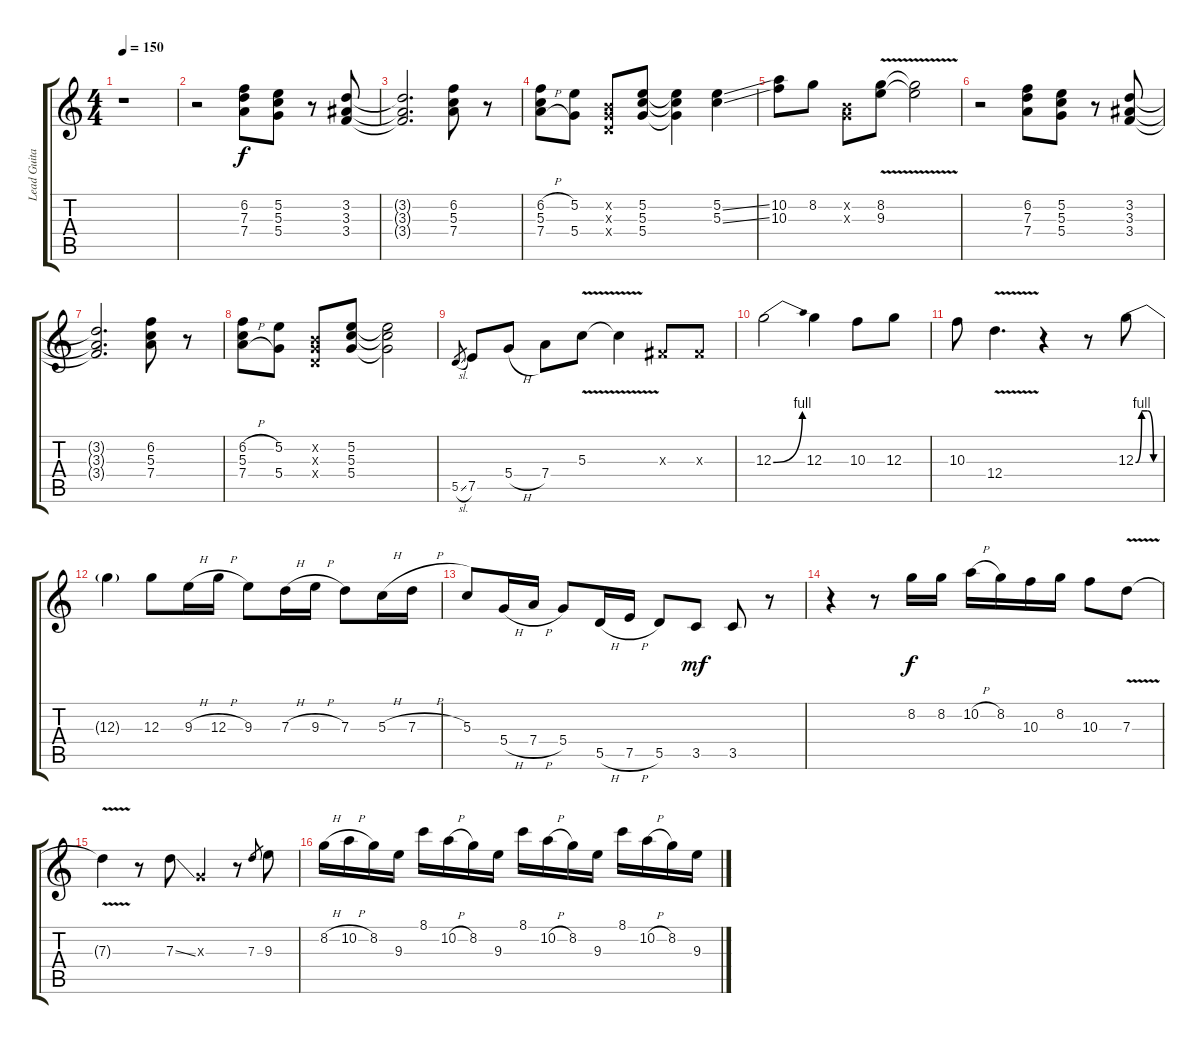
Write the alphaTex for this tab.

\track ("Lead Guitar" "Lead Guita") {instrument electricguitarjazz}
\staff {score tabs}
\tuning (E4 B3 G3 D3 A2 E2) {hide}
\ts (4 4)
\tempo 150
\clef g2
\ks c
r.1{dy f} |
r.2 (6.2 7.3 7.4).8 (5.2 5.3 5.4).8 r.8 (3.2 3.3 3.4).8 |
(3.2{t} 3.3{t} 3.4{t}).2{d} (6.2 5.3 7.4).8 r.8 |
(6.2{h} 5.3 7.4{h}).8 (5.2 5.4).8 (0.2{x} 0.3{x} 0.4{x}).8 (5.2 5.3 5.4).8 (5.2{t} 5.3{t} 5.4{t}).4 (5.2{ss} 5.3{ss}).4 |
(10.2 10.3).8 8.2.8 (0.2{x} 0.3{x}).8 (8.2{v} 9.3{v}).8 (8.2{t} 9.3{t}).2 |
r.2 (6.2 7.3 7.4).8 (5.2 5.3 5.4).8 r.8 (3.2 3.3 3.4).8 |
(3.2{t} 3.3{t} 3.4{t}).2{d} (6.2 5.3 7.4).8 r.8 |
(6.2{h} 5.3 7.4{h}).8 (5.2 5.4).8 (0.2{x} 0.3{x} 0.4{x}).8 (5.2 5.3 5.4).8 (5.2{t} 5.3{t} 5.4{t}).2 |
5.5{sl}.8{gr} 7.5.8 5.4{h}.8 7.4.8 5.3{v}.8 5.3{t}.4 -1.3{x}.8 -1.3{x}.8 |
12.3{be (bend 0 0 60 4)}.2 12.3.4 10.3.8 12.3.8 |
10.3.8 12.4{v}.4{d} r.4 r.8 12.3{be (custom 0 0 15 4 30 4 45 0 60 0)}.8 |
12.3{t}.4 12.3.8 9.3{h}.16 12.3{h}.16 9.3.8 7.3{h}.16 9.3{h}.16 7.3.8 5.3{h}.16 7.3{h}.16 |
5.3.8 5.4{h}.16 7.4{h}.16 5.4.8 5.5{h}.16 7.5{h}.16 5.5.8 3.5.8{dy mf} 3.5.8 r.8 |
r.4 r.8 8.2.16{dy f} 8.2.16 10.2{h}.16 8.2.16 10.3.16 8.2.16 10.3.8 7.3{v}.8 |
7.3{t}.4 r.8 7.3{ss}.8 0.3{x}.4 r.8 7.3.8{gr} 9.3.8 |
8.2{h}.16 10.2{h}.16 8.2.16 9.3.16 8.1.16 10.2{h}.16 8.2.16 9.3.16 8.1.16 10.2{h}.16 8.2.16 9.3.16 8.1.16 10.2{h}.16 8.2.16 9.3.16
